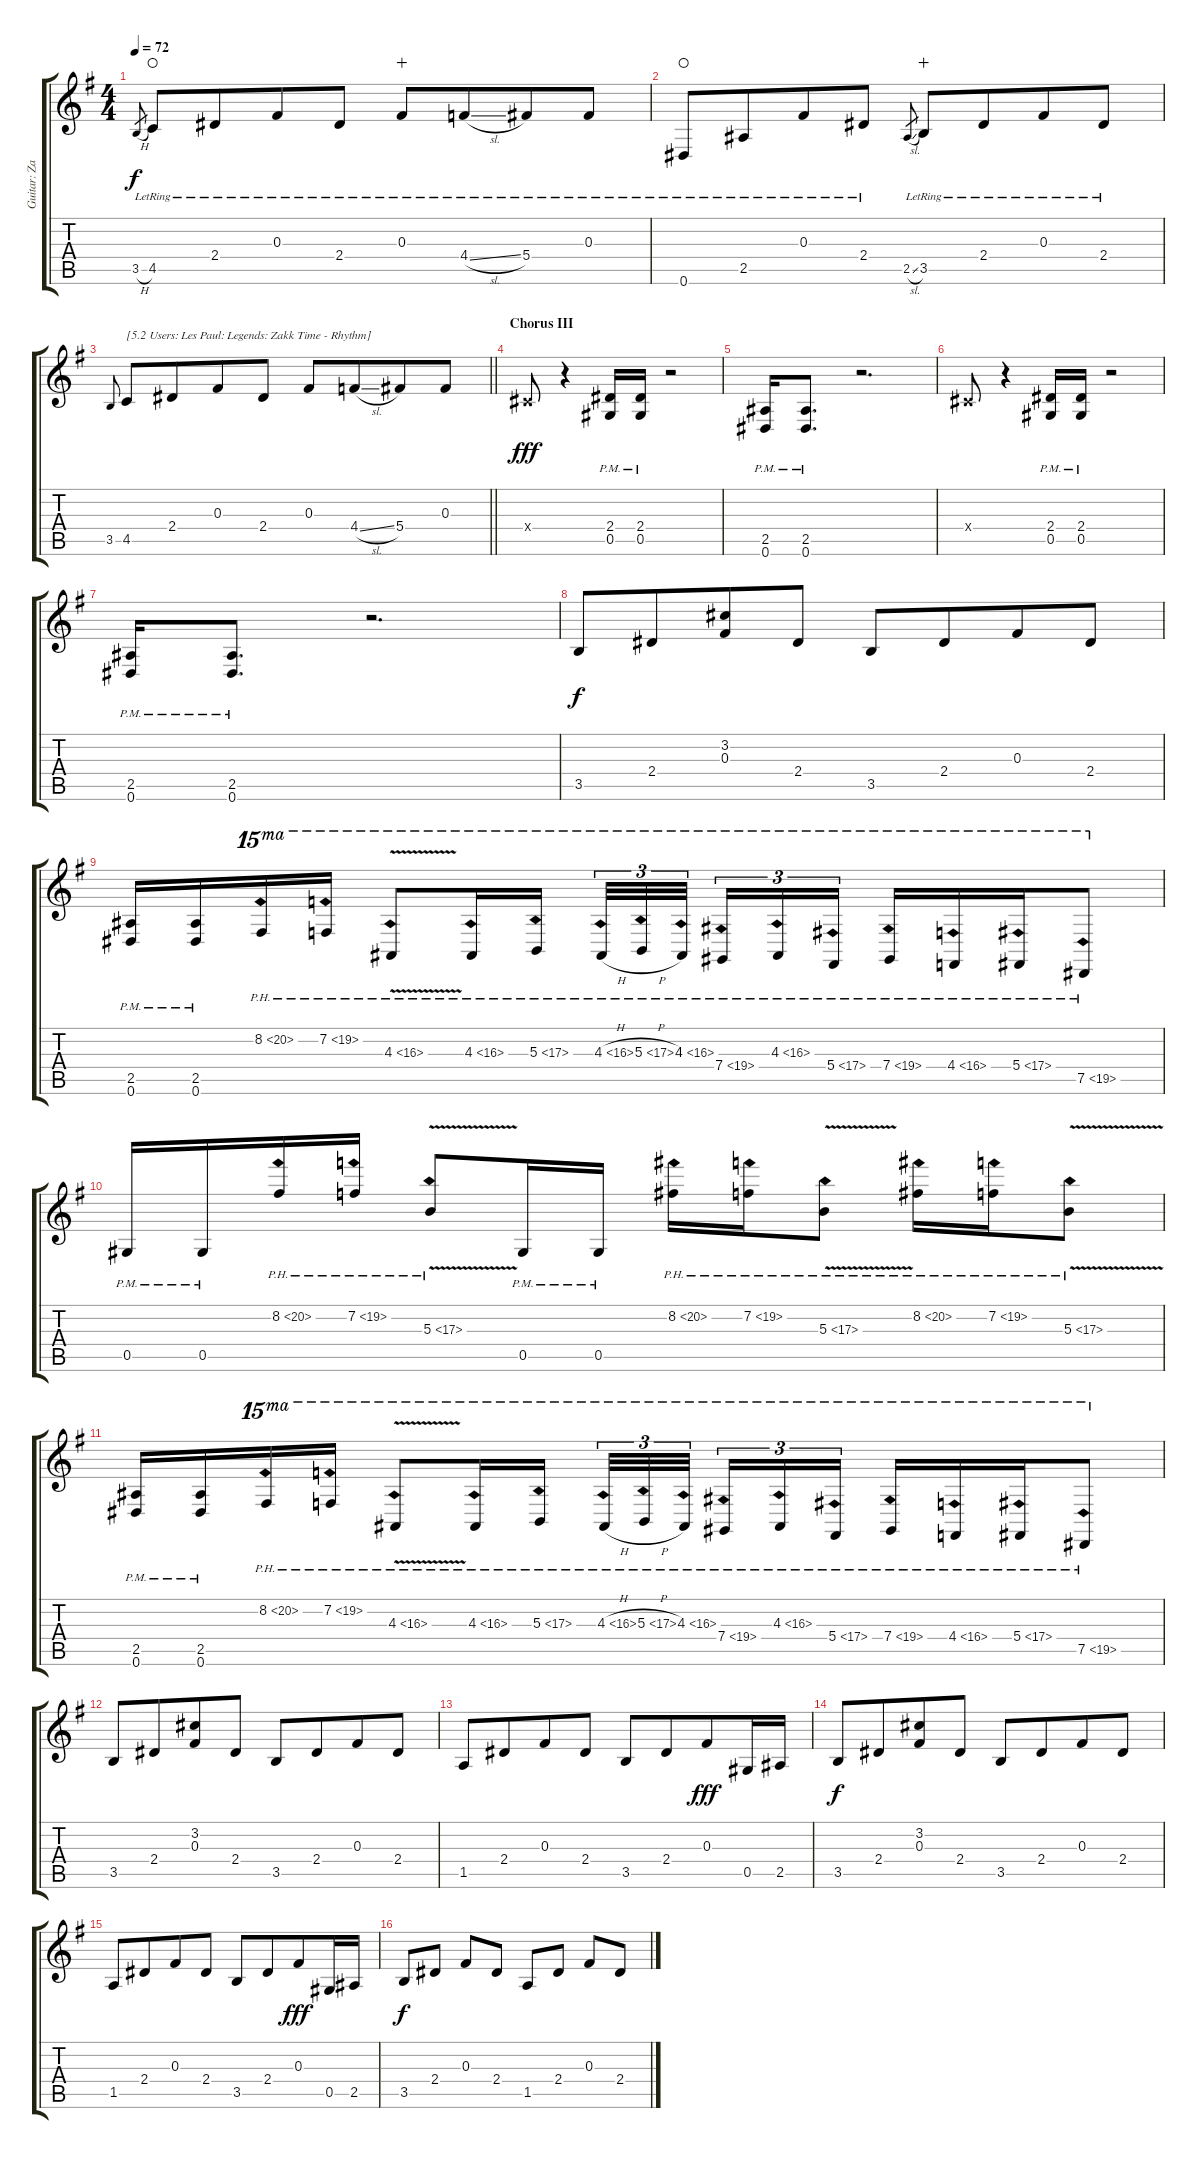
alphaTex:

\track ("Guitar: Zakk" "Guitar: Za") {instrument overdrivenguitar}
\staff {score tabs}
\tuning (Eb4 Bb3 Gb3 Db3 Ab2 Eb2) {hide}
\ts (4 4)
\tempo 72
\clef g2
\ks g
3.5{h}.8{gr dy f} 4.5{lr}.8{waho} 2.4{lr}.8{beam merge} 0.3{lr}.8 2.4{lr}.8 0.3{lr}.8{wahc} 4.4{sl lr}.8{beam merge} 5.4{lr}.8 0.3{lr}.8 |
0.6{lr}.8{waho} 2.5{lr}.8{beam merge} 0.3{lr}.8 2.4{lr}.8 2.5{sl}.8{gr} 3.5{lr}.8{wahc} 2.4{lr}.8{beam merge} 0.3{lr}.8 2.4{lr}.8 |
\barLineRight lightlight
3.5.8{gr onbeat} 4.5.8{txt "[5.2 Users: Les Paul: Legends: Zakk Time - Rhythm]" volume 13 instrument overdrivenguitar} 2.4.8{beam merge} 0.3.8 2.4.8 0.3.8 4.4{sl}.8{beam merge} 5.4.8 0.3.8 |
\section ("" "Chorus III")
0.4{x}.8{dy fff} r.4 (2.4 0.5{pm}).16 (2.4 0.5{pm}).16 r.2 |
(2.5{pm} 0.6{pm}).16 (2.5{pm} 0.6{pm}).8{d} r.2{d} |
0.4{x}.8 r.4 (2.4 0.5{pm}).16 (2.4 0.5{pm}).16 r.2 |
(2.5{pm} 0.6{pm}).16 (2.5{pm} 0.6{pm}).8{d} r.2{d} |
3.5.8{dy f beam merge} 2.4.8{beam merge} (3.2 0.3).8{beam merge} 2.4.8 3.5.8{beam merge} 2.4.8{beam merge} 0.3.8{beam merge} 2.4.8 |
(2.5{pm} 0.6{pm}).16 (2.5{pm} 0.6{pm}).16 8.2{ph 12}.16{ot 15ma} 7.2{ph 12}.16{ot 15ma} 4.3{ph 12 v}.8{ot 15ma} 4.3{ph 12}.16{ot 15ma} 5.3{ph 12}.16{ot 15ma} 4.3{ph 12 h}.32{tu (3 2) ot 15ma} 5.3{ph 12 h}.32{tu (3 2) ot 15ma} 4.3{ph 12}.32{tu (3 2) ot 15ma beam splitsecondary} 7.4{ph 12}.16{tu (3 2) ot 15ma} 4.3{ph 12}.16{tu (3 2) ot 15ma} 5.4{ph 12}.16{tu (3 2) ot 15ma beam split} 7.4{ph 12}.16{ot 15ma beam merge} 4.4{ph 12}.16{ot 15ma} 5.4{ph 12}.16{ot 15ma} 7.5{ph 12}.8{ot 15ma} |
0.5{pm}.16 0.5{pm}.16 8.2{ph 12}.16 7.2{ph 12}.16 5.3{ph 12 v}.8 0.5{pm}.16 0.5{pm}.16 8.2{ph 12}.16 7.2{ph 12}.16 5.3{ph 12 v}.8 8.2{ph 12}.16 7.2{ph 12}.16 5.3{ph 12 v}.8 |
(2.5{pm} 0.6{pm}).16 (2.5{pm} 0.6{pm}).16 8.2{ph 12}.16{ot 15ma} 7.2{ph 12}.16{ot 15ma} 4.3{ph 12 v}.8{ot 15ma} 4.3{ph 12}.16{ot 15ma} 5.3{ph 12}.16{ot 15ma} 4.3{ph 12 h}.32{tu (3 2) ot 15ma} 5.3{ph 12 h}.32{tu (3 2) ot 15ma} 4.3{ph 12}.32{tu (3 2) ot 15ma beam splitsecondary} 7.4{ph 12}.16{tu (3 2) ot 15ma} 4.3{ph 12}.16{tu (3 2) ot 15ma} 5.4{ph 12}.16{tu (3 2) ot 15ma beam split} 7.4{ph 12}.16{ot 15ma beam merge} 4.4{ph 12}.16{ot 15ma} 5.4{ph 12}.16{ot 15ma} 7.5{ph 12}.8{ot 15ma} |
3.5.8{beam merge} 2.4.8{beam merge} (3.2 0.3).8{beam merge} 2.4.8 3.5.8{beam merge} 2.4.8{beam merge} 0.3.8{beam merge} 2.4.8 |
1.5.8{beam merge} 2.4.8{beam merge} 0.3.8{beam merge} 2.4.8 3.5.8{beam merge} 2.4.8{beam merge} 0.3.8{dy fff beam merge} 0.5.16 2.5.16 |
3.5.8{dy f beam merge} 2.4.8{beam merge} (3.2 0.3).8{beam merge} 2.4.8 3.5.8{beam merge} 2.4.8{beam merge} 0.3.8{beam merge} 2.4.8 |
1.5.8{beam merge} 2.4.8{beam merge} 0.3.8{beam merge} 2.4.8 3.5.8{beam merge} 2.4.8{beam merge} 0.3.8{dy fff beam merge} 0.5.16 2.5.16 |
3.5.8{dy f} 2.4.8 0.3.8 2.4.8 1.5.8 2.4.8 0.3.8 2.4.8
